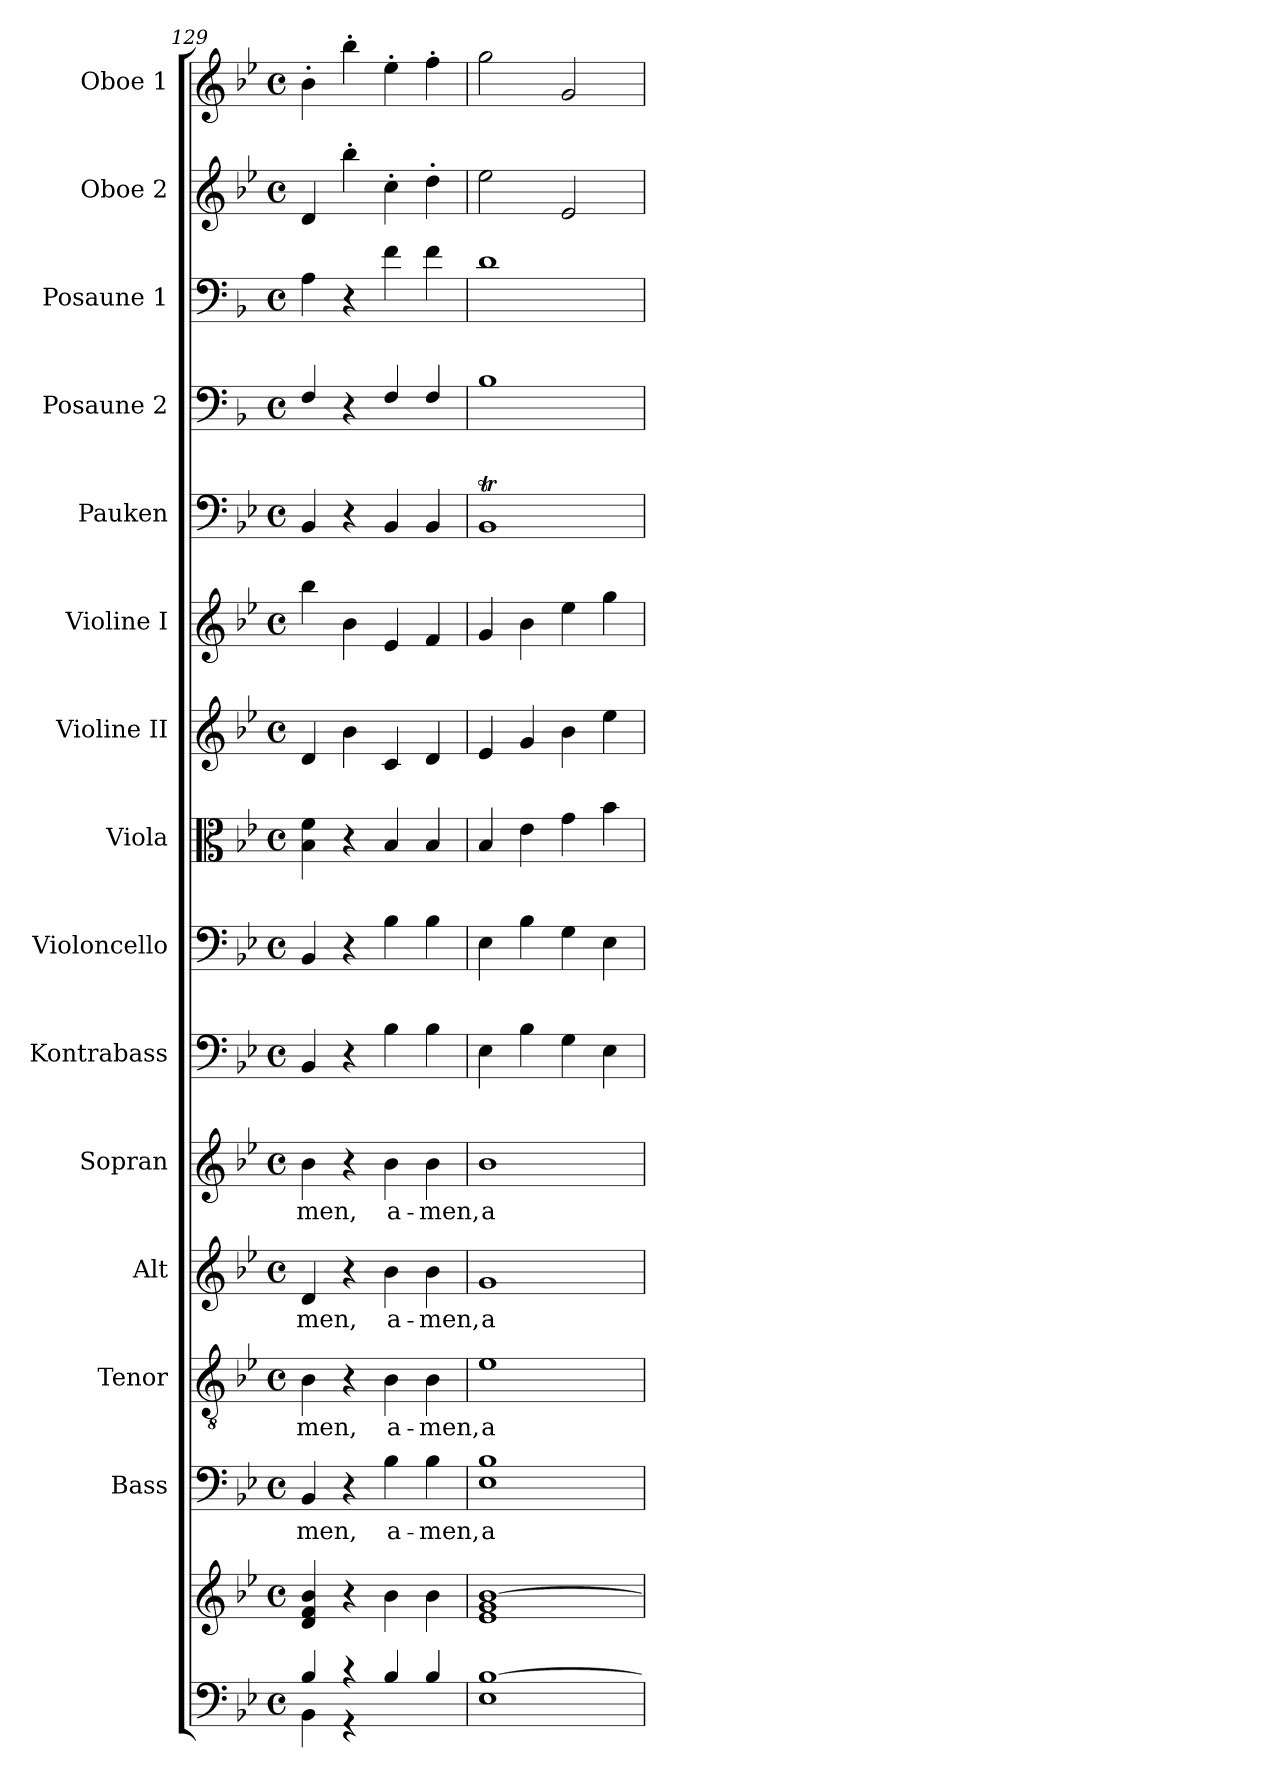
**kern	**kern	**kern	**text	**kern	**text	**kern	**text	**kern	**text	**kern	**kern	**kern	**kern	**kern	**kern	**kern	**kern	**kern	**kern
*part15	*part15	*part14	*part14	*part13	*part13	*part12	*part12	*part11	*part11	*part10	*part9	*part8	*part7	*part6	*part5	*part4	*part3	*part2	*part1
*staff16	*staff15	*staff14	*staff14	*staff13	*staff13	*staff12	*staff12	*staff11	*staff11	*staff10	*staff9	*staff8	*staff7	*staff6	*staff5	*staff4	*staff3	*staff2	*staff1
*	*	*I"Bass	*	*I"Tenor	*	*I"Alt	*	*I"Sopran	*	*I"Kontrabass	*I"Violoncello	*I"Viola	*I"Violine II	*I"Violine I	*I"Pauken	*I"Posaune 2	*I"Posaune 1	*I"Oboe 2	*I"Oboe 1
*	*	*I'B.	*	*I'T.	*	*I'A.	*	*I'S.	*	*I'Kb.	*I'Vc.	*I'Vla.	*I'Vl. II	*I'Vl. I	*I'Pk.	*I'Pos. 2	*I'Pos. 1	*I'Ob. 2	*I'Ob. 1
*clefF4	*clefG2	*clefF4	*	*clefGv2	*	*clefG2	*	*clefG2	*	*clefF4	*clefF4	*clefC3	*clefG2	*clefG2	*clefF4	*clefF4	*clefF4	*clefG2	*clefG2
*	*	*	*	*	*	*	*	*	*	*ITrd7c12	*	*	*	*	*	*ITrd4c7	*ITrd4c7	*	*
*k[b-e-]	*k[b-e-]	*k[b-e-]	*	*k[b-e-]	*	*k[b-e-]	*	*k[b-e-]	*	*k[b-e-]	*k[b-e-]	*k[b-e-]	*k[b-e-]	*k[b-e-]	*k[b-e-]	*k[b-e-]	*k[b-e-]	*k[b-e-]	*k[b-e-]
*B-:	*B-:	*B-:	*	*B-:	*	*B-:	*	*B-:	*	*B-:	*B-:	*B-:	*B-:	*B-:	*B-:	*B-:	*B-:	*B-:	*B-:
*M4/4	*M4/4	*M4/4	*	*M4/4	*	*M4/4	*	*M4/4	*	*M4/4	*M4/4	*M4/4	*M4/4	*M4/4	*M4/4	*M4/4	*M4/4	*M4/4	*M4/4
*met(c)	*met(c)	*met(c)	*	*met(c)	*	*met(c)	*	*met(c)	*	*met(c)	*met(c)	*met(c)	*met(c)	*met(c)	*met(c)	*met(c)	*met(c)	*met(c)	*met(c)
=129	=129	=129	=129	=129	=129	=129	=129	=129	=129	=129	=129	=129	=129	=129	=129	=129	=129	=129	=129
*^	*	*	*	*	*	*	*	*	*	*	*	*	*	*	*	*	*	*	*
!	!	!	!	!LO:LY:b	!	!LO:LY:b	!	!LO:LY:b	!	!LO:LY:b	!	!	!	!	!	!	!	!	!	!
4B-/	4BB-\	4d/ 4f/ 4b-/	4BB-/	-men,	4B-\	-men,	4d/	-men,	4b-\	-men,	4BBB-/	4BB-/	4B-\ 4f\	4d/	4bb-\	4BB-/	4BB-/	4D\	4d/	4b-'>\
4r	4r	4r	4r	.	4r	.	4r	.	4r	.	4r	4r	4r	4b-\	4b-\	4r	4r	4r	4bb-'>\	4bb-'>\
!	!	!	!	!LO:LY:b	!	!LO:LY:b	!	!LO:LY:b	!	!LO:LY:b	!	!	!	!	!	!	!	!	!	!
4B-/	2ryy	4b-\	4B-\	a-	4B-\	a-	4b-\	a-	4b-\	a-	4BB-\	4B-\	4B-/	4c/	4e-/	4BB-/	4BB-/	4B-\	4cc'>\	4ee-'>\
!	!	!	!	!LO:LY:b	!	!LO:LY:b	!	!LO:LY:b	!	!LO:LY:b	!	!	!	!	!	!	!	!	!	!
4B-/	.	4b-\	4B-\	-men,	4B-\	-men,	4b-\	-men,	4b-\	-men,	4BB-\	4B-\	4B-/	4d/	4f/	4BB-/	4BB-/	4B-\	4dd'>\	4ff'>\
*v	*v	*	*	*	*	*	*	*	*	*	*	*	*	*	*	*	*	*	*	*
=130	=130	=130	=130	=130	=130	=130	=130	=130	=130	=130	=130	=130	=130	=130	=130	=130	=130	=130	=130
!	!	!	!LO:LY:b	!	!LO:LY:b	!	!LO:LY:b	!	!LO:LY:b	!	!	!	!	!	!	!	!	!	!
1E- [1B-	1e- 1g [1b-	1E- 1B-	a-	1e-	a-	1g	a-	1b-	a-	4EE-\	4E-\	4B-/	4e-/	4g/	1BB-T	1E-	1G	2ee-\	2gg\
.	.	.	.	.	.	.	.	.	.	4BB-\	4B-\	4e-\	4g/	4b-\	.	.	.	.	.
.	.	.	.	.	.	.	.	.	.	4GG\	4G\	4g\	4b-\	4ee-\	.	.	.	2e-/	2g/
.	.	.	.	.	.	.	.	.	.	4EE-\	4E-\	4b-\	4ee-\	4gg\	.	.	.	.	.
=	=	=	=	=	=	=	=	=	=	=	=	=	=	=	=	=	=	=	=
*-	*-	*-	*-	*-	*-	*-	*-	*-	*-	*-	*-	*-	*-	*-	*-	*-	*-	*-	*-
